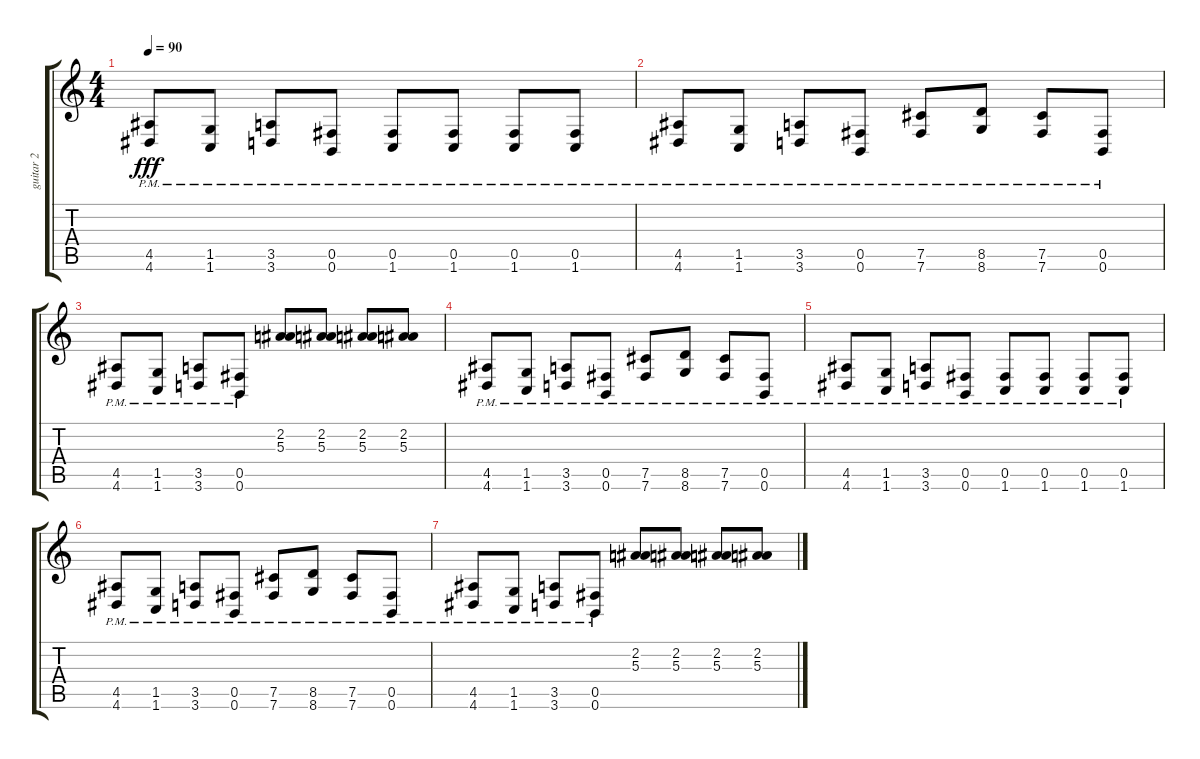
\track ("guitar 2" "guitar 2") {instrument distortionguitar}
\staff {score tabs}
\tuning (Db4 Ab3 E3 B2 Gb2 B1) {hide}
\ts (4 4)
\tempo 90
\clef g2
\ks c
(4.5{pm} 4.6{pm}).8{dy fff} (1.5{pm} 1.6{pm}).8 (3.5{pm} 3.6{pm}).8 (0.5{pm} 0.6{pm}).8 (0.5{pm} 1.6{pm}).8 (0.5{pm} 1.6{pm}).8 (0.5{pm} 1.6{pm}).8 (0.5{pm} 1.6{pm}).8 |
(4.5{pm} 4.6{pm}).8 (1.5{pm} 1.6{pm}).8 (3.5{pm} 3.6{pm}).8 (0.5{pm} 0.6{pm}).8 (7.5{pm} 7.6{pm}).8 (8.5{pm} 8.6{pm}).8 (7.5{pm} 7.6{pm}).8 (0.5{pm} 0.6{pm}).8 |
(4.5{pm} 4.6{pm}).8 (1.5{pm} 1.6{pm}).8 (3.5{pm} 3.6{pm}).8 (0.5{pm} 0.6{pm}).8 (2.2 5.3).8 (2.2 5.3).8 (2.2 5.3).8 (2.2 5.3).8 |
(4.5{pm} 4.6{pm}).8 (1.5{pm} 1.6{pm}).8 (3.5{pm} 3.6{pm}).8 (0.5{pm} 0.6{pm}).8 (7.5{pm} 7.6{pm}).8 (8.5{pm} 8.6{pm}).8 (7.5{pm} 7.6{pm}).8 (0.5{pm} 0.6{pm}).8 |
(4.5{pm} 4.6{pm}).8 (1.5{pm} 1.6{pm}).8 (3.5{pm} 3.6{pm}).8 (0.5{pm} 0.6{pm}).8 (0.5{pm} 1.6{pm}).8 (0.5{pm} 1.6{pm}).8 (0.5{pm} 1.6{pm}).8 (0.5{pm} 1.6{pm}).8 |
(4.5{pm} 4.6{pm}).8 (1.5{pm} 1.6{pm}).8 (3.5{pm} 3.6{pm}).8 (0.5{pm} 0.6{pm}).8 (7.5{pm} 7.6{pm}).8 (8.5{pm} 8.6{pm}).8 (7.5{pm} 7.6{pm}).8 (0.5{pm} 0.6{pm}).8 |
(4.5{pm} 4.6{pm}).8 (1.5{pm} 1.6{pm}).8 (3.5{pm} 3.6{pm}).8 (0.5{pm} 0.6{pm}).8 (2.2 5.3).8 (2.2 5.3).8 (2.2 5.3).8 (2.2 5.3).8
